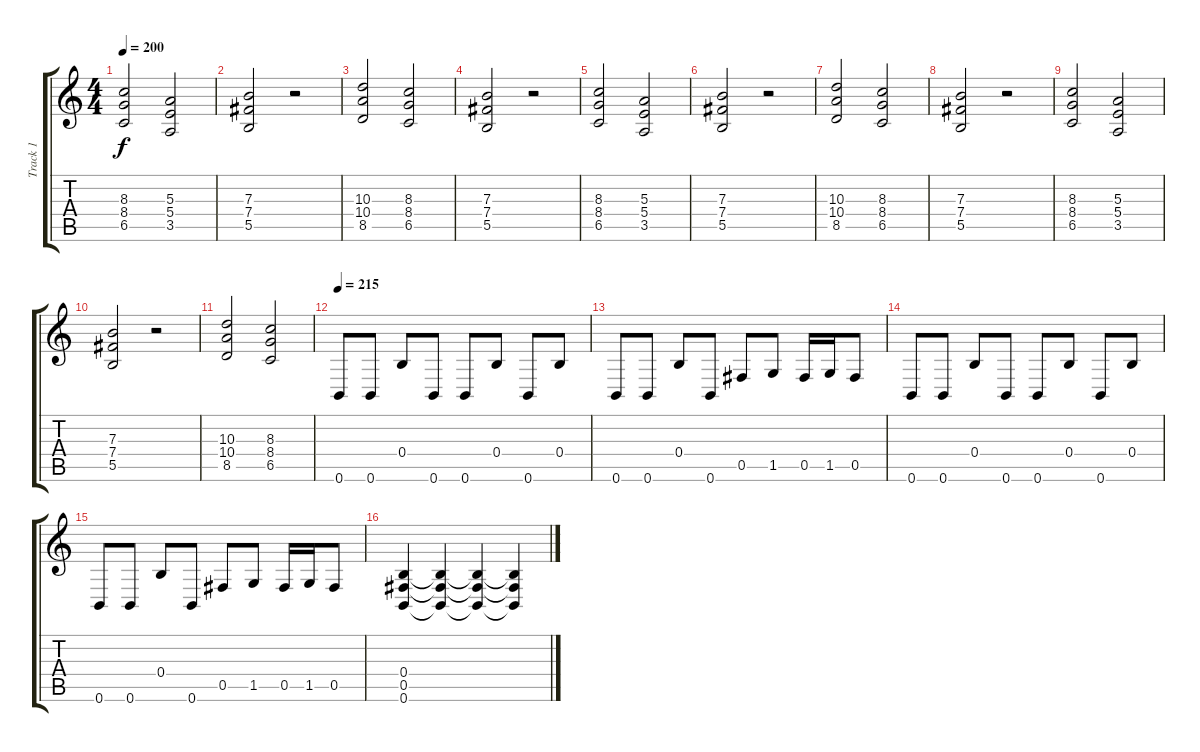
\track ("Track 1" "Track 1") {instrument distortionguitar}
\staff {score tabs}
\tuning (Db4 Ab3 E3 B2 Gb2 B1) {hide}
\ts (4 4)
\tempo 200
\clef g2
\ks c
(8.3 8.4 6.5).2{dy f} (5.3 5.4 3.5).2 |
(7.3 7.4 5.5).2 r.2 |
(10.3 10.4 8.5).2 (8.3 8.4 6.5).2 |
(7.3 7.4 5.5).2 r.2 |
(8.3 8.4 6.5).2 (5.3 5.4 3.5).2 |
(7.3 7.4 5.5).2 r.2 |
(10.3 10.4 8.5).2 (8.3 8.4 6.5).2 |
(7.3 7.4 5.5).2 r.2 |
(8.3 8.4 6.5).2 (5.3 5.4 3.5).2 |
(7.3 7.4 5.5).2 r.2 |
(10.3 10.4 8.5).2 (8.3 8.4 6.5).2 |
\tempo 215
0.6.8 0.6.8 0.4.8 0.6.8 0.6.8 0.4.8 0.6.8 0.4.8 |
0.6.8 0.6.8 0.4.8 0.6.8 0.5.8 1.5.8 0.5.16 1.5.16 0.5.8 |
0.6.8 0.6.8 0.4.8 0.6.8 0.6.8 0.4.8 0.6.8 0.4.8 |
0.6.8 0.6.8 0.4.8 0.6.8 0.5.8 1.5.8 0.5.16 1.5.16 0.5.8 |
(0.4 0.5 0.6).4 (0.4{t} 0.5{t} 0.6{t}).4 (0.4{t} 0.5{t} 0.6{t}).4 (0.4{t} 0.5{t} 0.6{t}).4
